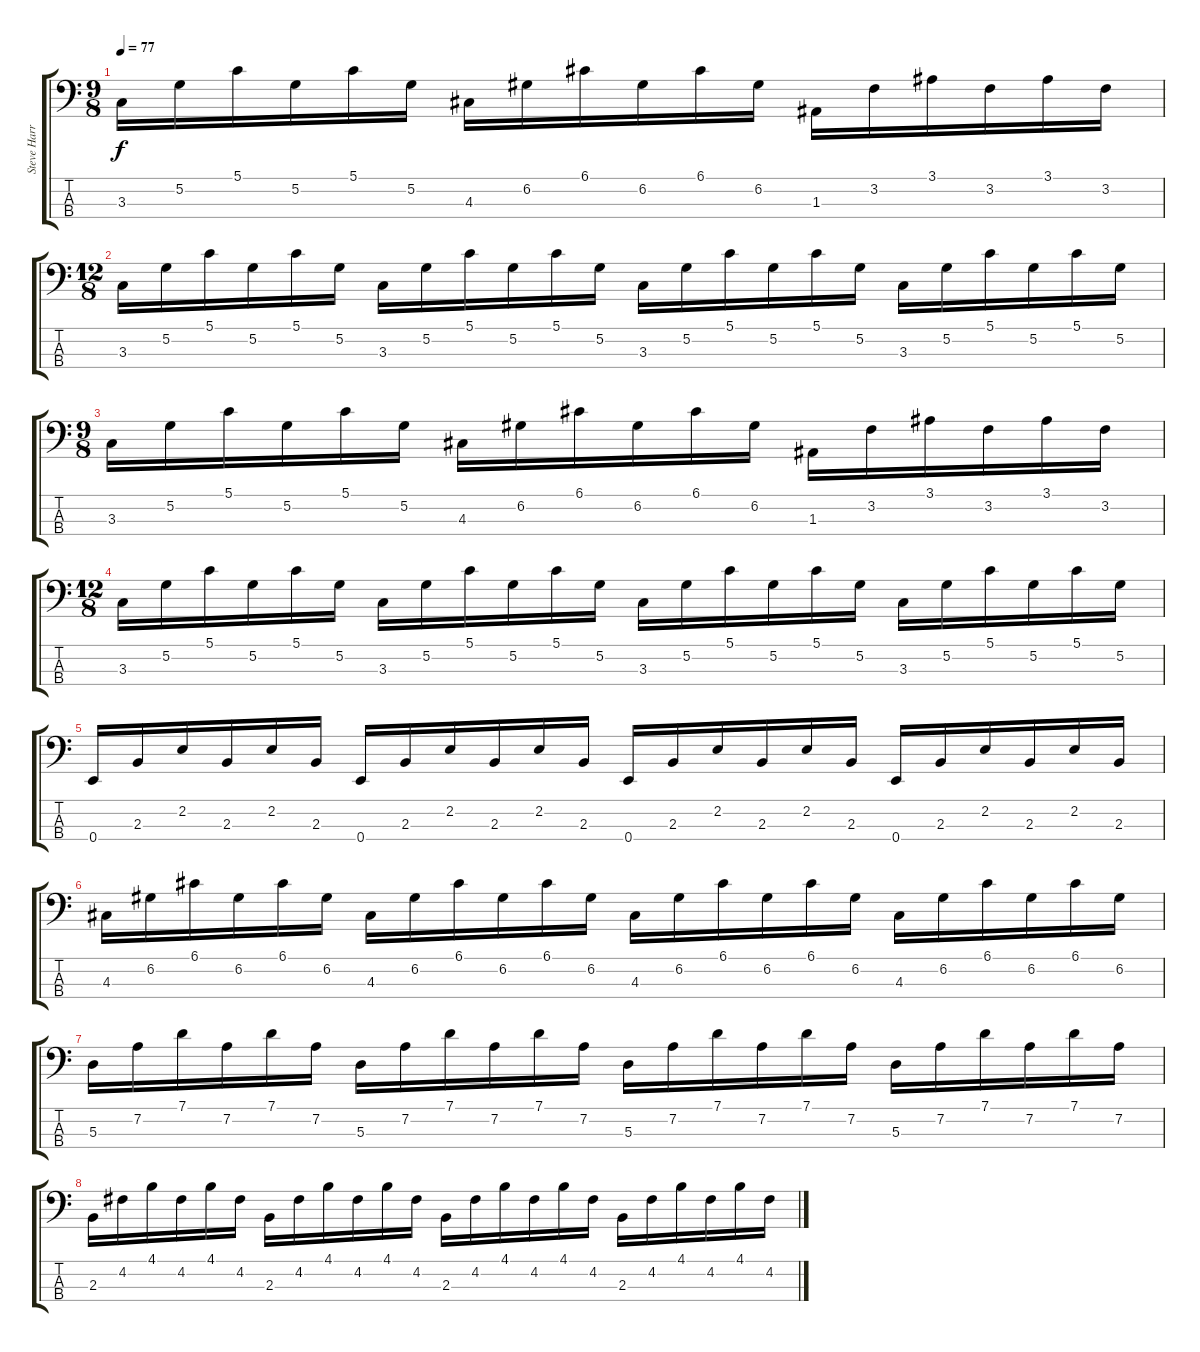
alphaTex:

\track ("Steve Harris" "Steve Harr") {instrument slapbass2}
\staff {score tabs}
\tuning (G2 D2 A1 E1) {hide}
\ts (9 8)
\tempo 77
\clef f4
\ks c
3.3.16{dy f} 5.2.16 5.1.16 5.2.16 5.1.16 5.2.16 4.3.16 6.2.16 6.1.16 6.2.16 6.1.16 6.2.16 1.3.16 3.2.16 3.1.16 3.2.16 3.1.16 3.2.16 |
\ts (12 8)
3.3.16 5.2.16 5.1.16 5.2.16 5.1.16 5.2.16 3.3.16 5.2.16 5.1.16 5.2.16 5.1.16 5.2.16 3.3.16 5.2.16 5.1.16 5.2.16 5.1.16 5.2.16 3.3.16 5.2.16 5.1.16 5.2.16 5.1.16 5.2.16 |
\ts (9 8)
3.3.16 5.2.16 5.1.16 5.2.16 5.1.16 5.2.16 4.3.16 6.2.16 6.1.16 6.2.16 6.1.16 6.2.16 1.3.16 3.2.16 3.1.16 3.2.16 3.1.16 3.2.16 |
\ts (12 8)
3.3.16 5.2.16 5.1.16 5.2.16 5.1.16 5.2.16 3.3.16 5.2.16 5.1.16 5.2.16 5.1.16 5.2.16 3.3.16 5.2.16 5.1.16 5.2.16 5.1.16 5.2.16 3.3.16 5.2.16 5.1.16 5.2.16 5.1.16 5.2.16 |
0.4.16 2.3.16 2.2.16 2.3.16 2.2.16 2.3.16 0.4.16 2.3.16 2.2.16 2.3.16 2.2.16 2.3.16 0.4.16 2.3.16 2.2.16 2.3.16 2.2.16 2.3.16 0.4.16 2.3.16 2.2.16 2.3.16 2.2.16 2.3.16 |
4.3.16 6.2.16 6.1.16 6.2.16 6.1.16 6.2.16 4.3.16 6.2.16 6.1.16 6.2.16 6.1.16 6.2.16 4.3.16 6.2.16 6.1.16 6.2.16 6.1.16 6.2.16 4.3.16 6.2.16 6.1.16 6.2.16 6.1.16 6.2.16 |
5.3.16 7.2.16 7.1.16 7.2.16 7.1.16 7.2.16 5.3.16 7.2.16 7.1.16 7.2.16 7.1.16 7.2.16 5.3.16 7.2.16 7.1.16 7.2.16 7.1.16 7.2.16 5.3.16 7.2.16 7.1.16 7.2.16 7.1.16 7.2.16 |
2.3.16 4.2.16 4.1.16 4.2.16 4.1.16 4.2.16 2.3.16 4.2.16 4.1.16 4.2.16 4.1.16 4.2.16 2.3.16 4.2.16 4.1.16 4.2.16 4.1.16 4.2.16 2.3.16 4.2.16 4.1.16 4.2.16 4.1.16 4.2.16
